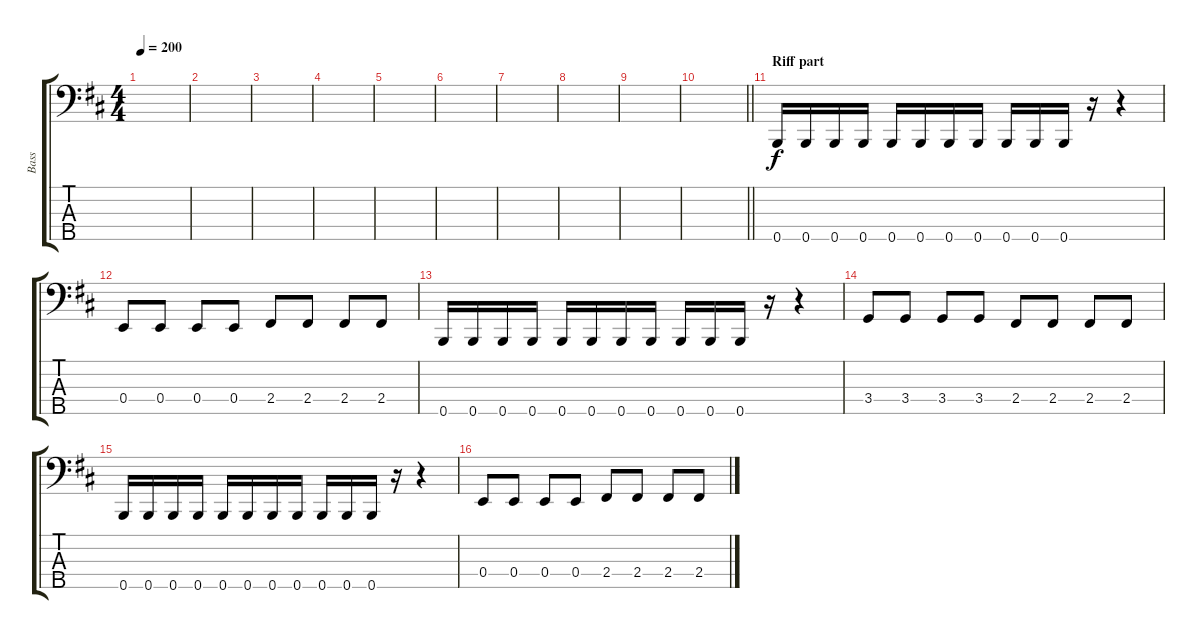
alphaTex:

\track ("Bass" "Bass") {instrument electricbassfinger}
\staff {score tabs}
\tuning (G2 D2 A1 E1 B0) {hide}
\ts (4 4)
\tempo 200
\clef f4
\ks bminor
|
|
|
|
|
|
|
|
|
\barLineRight lightlight
|
\section ("" "Riff part")
0.5.16 0.5.16 0.5.16 0.5.16 0.5.16 0.5.16 0.5.16 0.5.16 0.5.16 0.5.16 0.5.16 r.16 r.4 |
0.4.8 0.4.8 0.4.8 0.4.8 2.4.8 2.4.8 2.4.8 2.4.8 |
0.5.16 0.5.16 0.5.16 0.5.16 0.5.16 0.5.16 0.5.16 0.5.16 0.5.16 0.5.16 0.5.16 r.16 r.4 |
3.4.8 3.4.8 3.4.8 3.4.8 2.4.8 2.4.8 2.4.8 2.4.8 |
0.5.16 0.5.16 0.5.16 0.5.16 0.5.16 0.5.16 0.5.16 0.5.16 0.5.16 0.5.16 0.5.16 r.16 r.4 |
0.4.8 0.4.8 0.4.8 0.4.8 2.4.8 2.4.8 2.4.8 2.4.8
